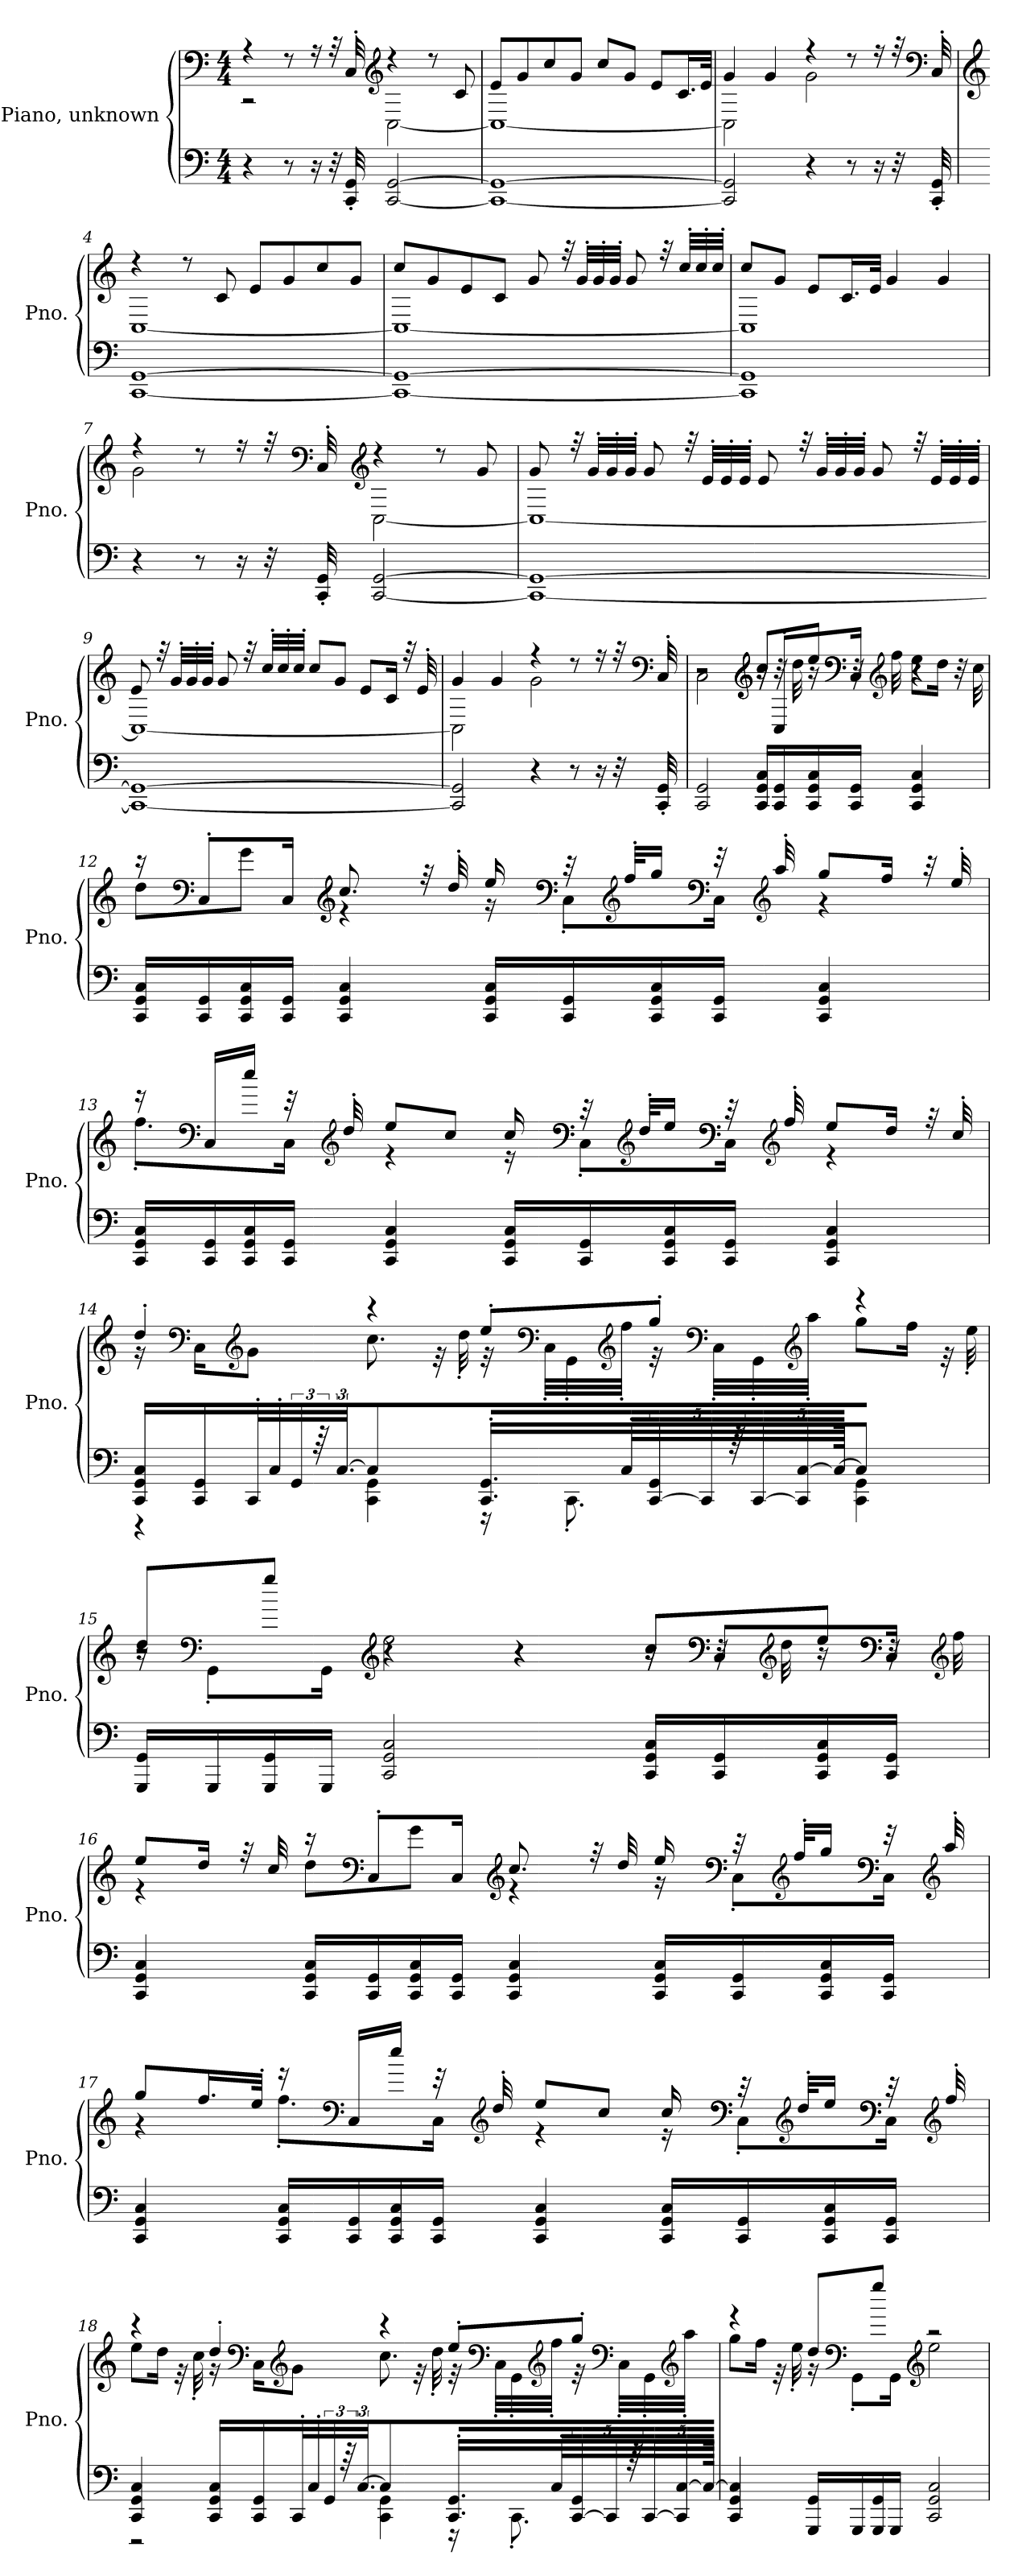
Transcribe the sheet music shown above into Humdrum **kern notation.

**kern	**kern
*part1	*part1
*staff2	*staff1
*I"Piano, unknown	*
*I'Pno.	*
*clefF4	*clefF4
*k[]	*k[]
*M4/4	*M4/4
*MM120	*MM120
=1	=1
*	*^
4r	4r	2r
8r	8r	.
16r	16r	.
32r	32r	.
32CC/' 32GG/'	32C'/	.
*	*clefG2	*
[2CC/ [2GG/	4r	[2C\
.	8r	.
.	8c/	.
=2	=2	=2
1CC_ 1GG_	8e/L	1C_
.	8g/	.
.	8cc/	.
.	8g/J	.
.	8cc/L	.
.	8g/J	.
.	8e/L	.
.	16.c/L	.
.	32e/JJk	.
=3	=3	=3
2CC/] 2GG/]	4g/	2C\]
.	4g/	.
4r	4r	2g\
8r	8r	.
16r	16r	.
32r	32r	.
*	*clefF4	*
32CC/' 32GG/'	32C'/	.
=4	=4	=4
*	*clefG2	*
[1CC [1GG	4r	[1C
.	8r	.
.	8c/	.
.	8e/L	.
.	8g/	.
.	8cc/	.
.	8g/J	.
!!LO:LB:g=z	!!
=5	=5	=5
1CC_ 1GG_	8cc/L	1C_
.	8g/	.
.	8e/	.
.	8c/J	.
.	8g/	.
.	32r	.
.	32g'/LLL	.
.	32g'/	.
.	32g'/JJJ	.
.	8g/	.
.	32r	.
.	32cc'/LLL	.
.	32cc'/	.
.	32cc'/JJJ	.
=6	=6	=6
1CC] 1GG]	8cc/L	1C]
.	8g/J	.
.	8e/L	.
.	16.c/L	.
.	32e/JJk	.
.	4g/	.
.	4g/	.
=7	=7	=7
4r	4r	2g\
8r	8r	.
16r	16r	.
32r	32r	.
*	*clefF4	*
32CC/' 32GG/'	32C'/	.
*	*clefG2	*
[2CC/ [2GG/	4r	[2C\
.	8r	.
.	8g/	.
!!LO:LB:g=z	!!
=8	=8	=8
1CC_ 1GG_	8g/	1C_
.	32r	.
.	32g'/LLL	.
.	32g'/	.
.	32g'/JJJ	.
.	8g/	.
.	32r	.
.	32e'/LLL	.
.	32e'/	.
.	32e'/JJJ	.
.	8e/	.
.	32r	.
.	32g'/LLL	.
.	32g'/	.
.	32g'/JJJ	.
.	8g/	.
.	32r	.
.	32e'/LLL	.
.	32e'/	.
.	32e'/JJJ	.
=9	=9	=9
1CC_ 1GG_	8e/	1C_
.	32r	.
.	32g'/LLL	.
.	32g'/	.
.	32g'/JJJ	.
.	8g/	.
.	32r	.
.	32cc'/LLL	.
.	32cc'/	.
.	32cc'/JJJ	.
.	8cc/L	.
.	8g/J	.
.	8e/L	.
.	16c/Jk	.
.	32r	.
.	32e'/	.
!!LO:LB:g=z	!!
=10	=10	=10
2CC/] 2GG/]	4g/	2C\]
.	4g/	.
4r	4r	2g\
8r	8r	.
16r	16r	.
32r	32r	.
*	*clefF4	*
32CC/' 32GG/'	32C'/	.
=11	=11	=11
*	*	*^
2CC/ 2GG/	2r	2C\	2r
*	*clefG2	*	*
16CC/ 16GG/ 16C/LL	8cc/L	16r	16r
16CC/ 16GG/	.	32r	8C'/L
.	.	32dd\	.
16CC/ 16GG/ 16C/	8ee/J	16r	.
*	*clefF4	*	*
16CC/ 16GG/JJ	.	32r	16C/Jk
*	*clefG2	*	*
.	.	32ff\	.
4CC/ 4GG/ 4C/	4r	8ee\L	4r
.	.	16dd\Jk	.
.	.	32r	.
.	.	32cc\	.
*	*	*v	*v
!!LO:LB:g=z
=12	=12	=12
16CC/ 16GG/ 16C/LL	16r	8dd\L
*	*clefF4	*
16CC/ 16GG/	8C'/L	.
16CC/ 16GG/ 16C/	.	8g\J
16CC/ 16GG/JJ	16C/Jk	.
*	*clefG2	*
4CC/ 4GG/ 4C/	8.cc/	4r
.	32r	.
.	32dd'/	.
16CC/ 16GG/ 16C/LL	16ee/	16r
*	*clefF4	*
16CC/ 16GG/	32r	8C'\L
*	*clefG2	*
.	32ff'/KLL	.
16CC/ 16GG/ 16C/	16gg/JJ	.
*	*clefF4	*
16CC/ 16GG/JJ	32r	16C\Jk
*	*clefG2	*
.	32aa'/	.
4CC/ 4GG/ 4C/	8gg/L	4r
.	16ff/Jk	.
.	32r	.
.	32ee'/	.
!!LO:LB:g=z	!!
=13	=13	=13
16CC/ 16GG/ 16C/LL	16r	8.ff'\L
*	*clefF4	*
16CC/ 16GG/	16C/LL	.
16CC/ 16GG/ 16C/	16ee/JJ	.
16CC/ 16GG/JJ	32r	16C\Jk
*	*clefG2	*
.	32dd'/	.
4CC/ 4GG/ 4C/	8ee/L	4r
.	8cc/J	.
16CC/ 16GG/ 16C/LL	16cc/	16r
*	*clefF4	*
16CC/ 16GG/	32r	8C'\L
*	*clefG2	*
.	32dd'/KLL	.
16CC/ 16GG/ 16C/	16ee/JJ	.
*	*clefF4	*
16CC/ 16GG/JJ	32r	16C\Jk
*	*clefG2	*
.	32ff'/	.
4CC/ 4GG/ 4C/	8ee/L	4r
.	16dd/Jk	.
.	32r	.
.	32cc'/	.
!!LO:PB:g=z	!!
=14	=14	=14
*^	*	*
16CC/ 16GG/ 16C/LL	4r	4dd'/	16r
*	*	*clefF4	*
16CC/ 16GG/	.	.	16C\KL
*	*	*clefG2	*
32CC'/L	.	.	8g\J
32C'/	.	.	.
48GG/JJJ	.	.	.
96r	.	.	.
[48.C/	.	.	.
4C/]	4CC\ 4GG\	4r	8.cc\
.	.	.	32r
.	.	.	32dd'\
16.CC/' 16.GG/'LL	16r	8ee'/L	32r
*	*	*clefF4	*
.	.	.	32C'\LLL
.	8.CC'\	.	32GG'\
*	*	*clefG2	*
32C'/L	.	.	32ff'\JJJ
[40CC/ 40GG/	.	8gg'/J	32r
40CC/JJJ]	.	.	.
*	*	*clefF4	*
.	.	.	32C'\LLL
80r	.	.	.
[40CC/LLL	.	.	32GG'\
40CC/] [40C/	.	.	.
*	*	*clefG2	*
.	.	.	32aa'\JJJ
80C/JJJk_	.	.	.
4C/]	4CC\ 4GG\	4r	8gg\L
.	.	.	16ff\Jk
.	.	.	32r
.	.	.	32ee'\
*v	*v	*	*
!!LO:LB:g=z
=15	=15	=15
*	*	*^
16GGG/ 16GG/LL	8dd/L	16r	2r
*	*clefF4	*	*
16GGG/	.	8GG'\L	.
16GGG/ 16GG/	8gg/J	.	.
16GGG/JJ	.	16GG\Jk	.
*	*clefG2	*	*
2CC/ 2GG/ 2C/	4r	2ee\	.
.	4r	.	4r
16CC/ 16GG/ 16C/LL	8cc/L	16r	16r
*	*clefF4	*	*
16CC/ 16GG/	.	32r	8C'/L
*	*clefG2	*	*
.	.	32dd\	.
16CC/ 16GG/ 16C/	8ee/J	16r	.
*	*clefF4	*	*
16CC/ 16GG/JJ	.	32r	16C/Jk
*	*clefG2	*	*
.	.	32ff\	.
*	*	*v	*v
!!LO:LB:g=z
=16	=16	=16
4CC/ 4GG/ 4C/	8ee/L	4r
.	16dd/Jk	.
.	32r	.
.	32cc/	.
16CC/ 16GG/ 16C/LL	16r	8dd\L
*	*clefF4	*
16CC/ 16GG/	8C'/L	.
16CC/ 16GG/ 16C/	.	8g\J
16CC/ 16GG/JJ	16C/Jk	.
*	*clefG2	*
4CC/ 4GG/ 4C/	8.cc/	4r
.	32r	.
.	32dd/	.
16CC/ 16GG/ 16C/LL	16ee/	16r
*	*clefF4	*
16CC/ 16GG/	32r	8C'\L
*	*clefG2	*
.	32ff'/KLL	.
16CC/ 16GG/ 16C/	16gg/JJ	.
*	*clefF4	*
16CC/ 16GG/JJ	32r	16C\Jk
*	*clefG2	*
.	32aa'/	.
!!LO:LB:g=z	!!
=17	=17	=17
4CC/ 4GG/ 4C/	8gg/L	4r
.	16.ff/L	.
.	32ee'/JJk	.
16CC/ 16GG/ 16C/LL	16r	8.ff'\L
*	*clefF4	*
16CC/ 16GG/	16C/LL	.
16CC/ 16GG/ 16C/	16ee/JJ	.
16CC/ 16GG/JJ	32r	16C\Jk
*	*clefG2	*
.	32dd'/	.
4CC/ 4GG/ 4C/	8ee/L	4r
.	8cc/J	.
16CC/ 16GG/ 16C/LL	16cc/	16r
*	*clefF4	*
16CC/ 16GG/	32r	8C'\L
*	*clefG2	*
.	32dd'/KLL	.
16CC/ 16GG/ 16C/	16ee/JJ	.
*	*clefF4	*
16CC/ 16GG/JJ	32r	16C\Jk
*	*clefG2	*
.	32ff'/	.
!!LO:LB:g=z	!!
=18	=18	=18
*^	*	*
4CC/ 4GG/ 4C/	2r	4r	8ee\L
.	.	.	16dd\Jk
.	.	.	32r
.	.	.	32cc'\
16CC/ 16GG/ 16C/LL	.	4dd'/	16r
*	*	*clefF4	*
16CC/ 16GG/	.	.	16C\KL
*	*	*clefG2	*
32CC'/L	.	.	8g\J
32C'/	.	.	.
48GG/JJJ	.	.	.
96r	.	.	.
[48.C/	.	.	.
4C/]	4CC\ 4GG\	4r	8.cc\
.	.	.	32r
.	.	.	32dd'\
16.CC/' 16.GG/'LL	16r	8ee'/L	32r
*	*	*clefF4	*
.	.	.	32C'\LLL
.	8.CC'\	.	32GG'\
*	*	*clefG2	*
32C'/L	.	.	32ff'\JJJ
[40CC/ 40GG/	.	8gg'/J	32r
40CC/JJJ]	.	.	.
*	*	*clefF4	*
.	.	.	32C'\LLL
80r	.	.	.
[40CC/LLL	.	.	32GG'\
40CC/] [40C/	.	.	.
*	*	*clefG2	*
.	.	.	32aa'\JJJ
80C/JJJk_	.	.	.
*v	*v	*	*
!!LO:LB:g=z	!!
=19	=19	=19
4CC/ 4GG/ 4C/]	4r	8gg\L
.	.	16ff\Jk
.	.	32r
.	.	32ee'\
16GGG/ 16GG/LL	8dd/L	16r
*	*clefF4	*
16GGG/	.	8GG'\L
16GGG/ 16GG/	8gg/J	.
16GGG/JJ	.	16GG\Jk
*	*clefG2	*
2CC/ 2GG/ 2C/	2r	2ee\
*	*v	*v
=	=
*-	*-
